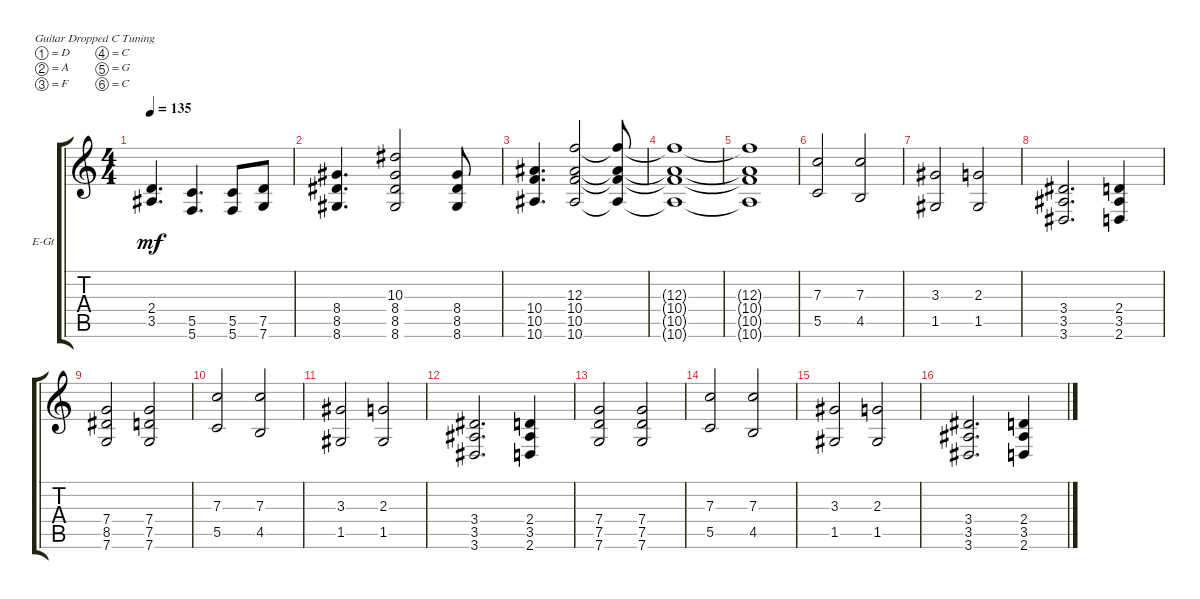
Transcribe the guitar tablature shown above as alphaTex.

\defaultSystemsLayout 4
\bracketExtendMode groupsimilarinstruments
\firstSystemTrackNameOrientation horizontal
\otherSystemsTrackNameOrientation horizontal
\track ("Electric Guitar" "E-Gt") {instrument distortionguitar}
\staff {score tabs}
\tuning (D4 A3 F3 C3 G2 C2)
\ts (4 4)
\tempo 135
\clef g2
\ks c
(3.5{t} 2.4{t}).4{d dy mf} (5.6 5.5).4{d} (5.6 5.5).8 (7.6 7.5).8 |
(8.6 8.5 8.4).4{d} (8.4 8.5 8.6 10.3).2 (8.6 8.5 8.4).8 |
(10.6 10.5 10.4).4{d} (10.4 10.6 10.5 12.3).2 (10.6{t} 10.5{t} 10.4{t} 12.3{t}).8 |
(10.6{t} 10.5{t} 10.4{t} 12.3{t}).1 |
(10.6{t} 10.5{t} 10.4{t} 12.3{t}).1 |
(5.5 7.3).2 (4.5 7.3).2 |
(1.5 3.3).2 (1.5 2.3).2 |
(3.6 3.5 3.4).2{d} (2.6 3.5 2.4).4 |
(7.6 8.5 7.4).2 (7.6 7.5 7.4).2 |
(5.5 7.3).2 (4.5 7.3).2 |
(1.5 3.3).2 (1.5 2.3).2 |
(3.6 3.5 3.4).2{d} (2.6 3.5 2.4).4 |
(7.6 7.5 7.4).2 (7.6 7.5 7.4).2 |
(5.5 7.3).2 (4.5 7.3).2 |
(1.5 3.3).2 (1.5 2.3).2 |
(3.6 3.5 3.4).2{d} (2.6 3.5 2.4).4
